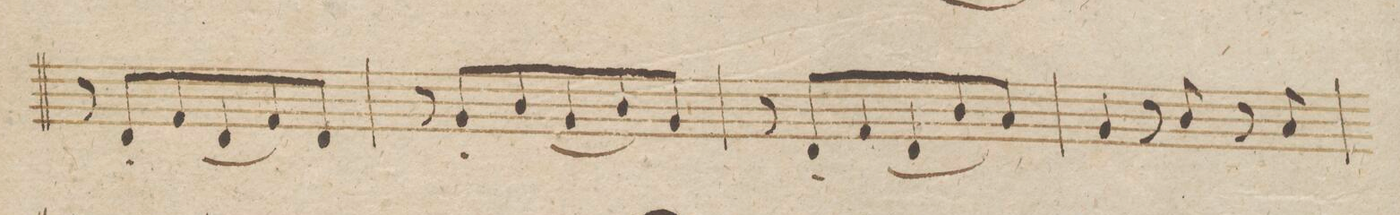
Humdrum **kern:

**kern	**dynam
*I"Violino 1mo	*
*clefG2	*
*k[b-e-]	*
*met(c)	*
*M3/4	*
8r	.
8d'</L	.
(<8f/	.
8d/	.
8f/	.
8d/J)	.
=114	=114
8r	.
8g'</L	.
(<8b-/	.
8g/	.
8b-/	.
8g/J)	.
=115	=115
8r	.
8d'</L	.
(<8f/	.
8d/	.
8b-/	.
8a/J)	.
=116	=116
4g/	.
8r	.
8b-/	.
8r	.
8a/	.
=117	=117
*-	*-
